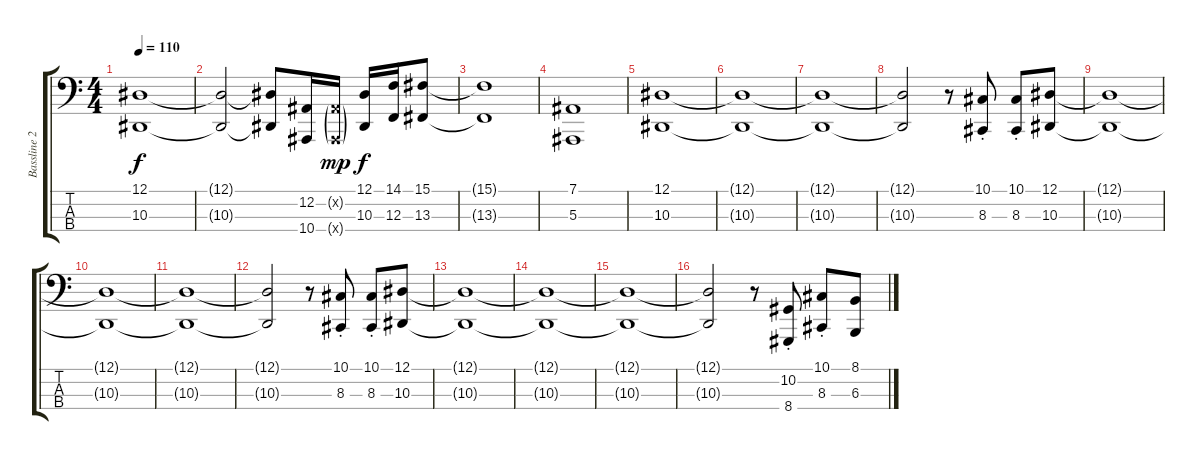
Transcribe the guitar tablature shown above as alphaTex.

\track ("Bassline 2 Higher Oct." "Bassline 2") {instrument lead2sawtooth}
\staff {score tabs}
\tuning (Eb2 Bb1 F1 C1) {hide}
\ts (4 4)
\tempo 110
\clef f4
\ks c
(12.1 10.3).1{dy f} |
(12.1{t} 10.3{t}).2 (12.1{t} 10.3{t}).8 (12.2 10.4).16 (12.2{g x} 10.4{g x}).16{dy mp} (12.1 10.3).16{dy f} (14.1 12.3).16 (15.1 13.3).8 |
(15.1{t} 13.3{t}).1 |
(7.1 5.3).1 |
(12.1 10.3).1 |
(12.1{t} 10.3{t}).1 |
(12.1{t} 10.3{t}).1{volume 3} |
(12.1{t} 10.3{t}).2 r.8{volume 14} (10.1 8.3{st}).8 (10.1 8.3{st}).8 (12.1 10.3).8 |
(12.1{t} 10.3{t}).1 |
(12.1{t} 10.3{t}).1 |
(12.1{t} 10.3{t}).1{volume 3} |
(12.1{t} 10.3{t}).2 r.8{volume 14} (10.1 8.3{st}).8 (10.1 8.3{st}).8 (12.1 10.3).8 |
(12.1{t} 10.3{t}).1 |
(12.1{t} 10.3{t}).1 |
(12.1{t} 10.3{t}).1{volume 3} |
(12.1{t} 10.3{t}).2 r.8{volume 14} (10.2{st} 8.4).8 (10.1 8.3{st}).8 (8.1 6.3).8
